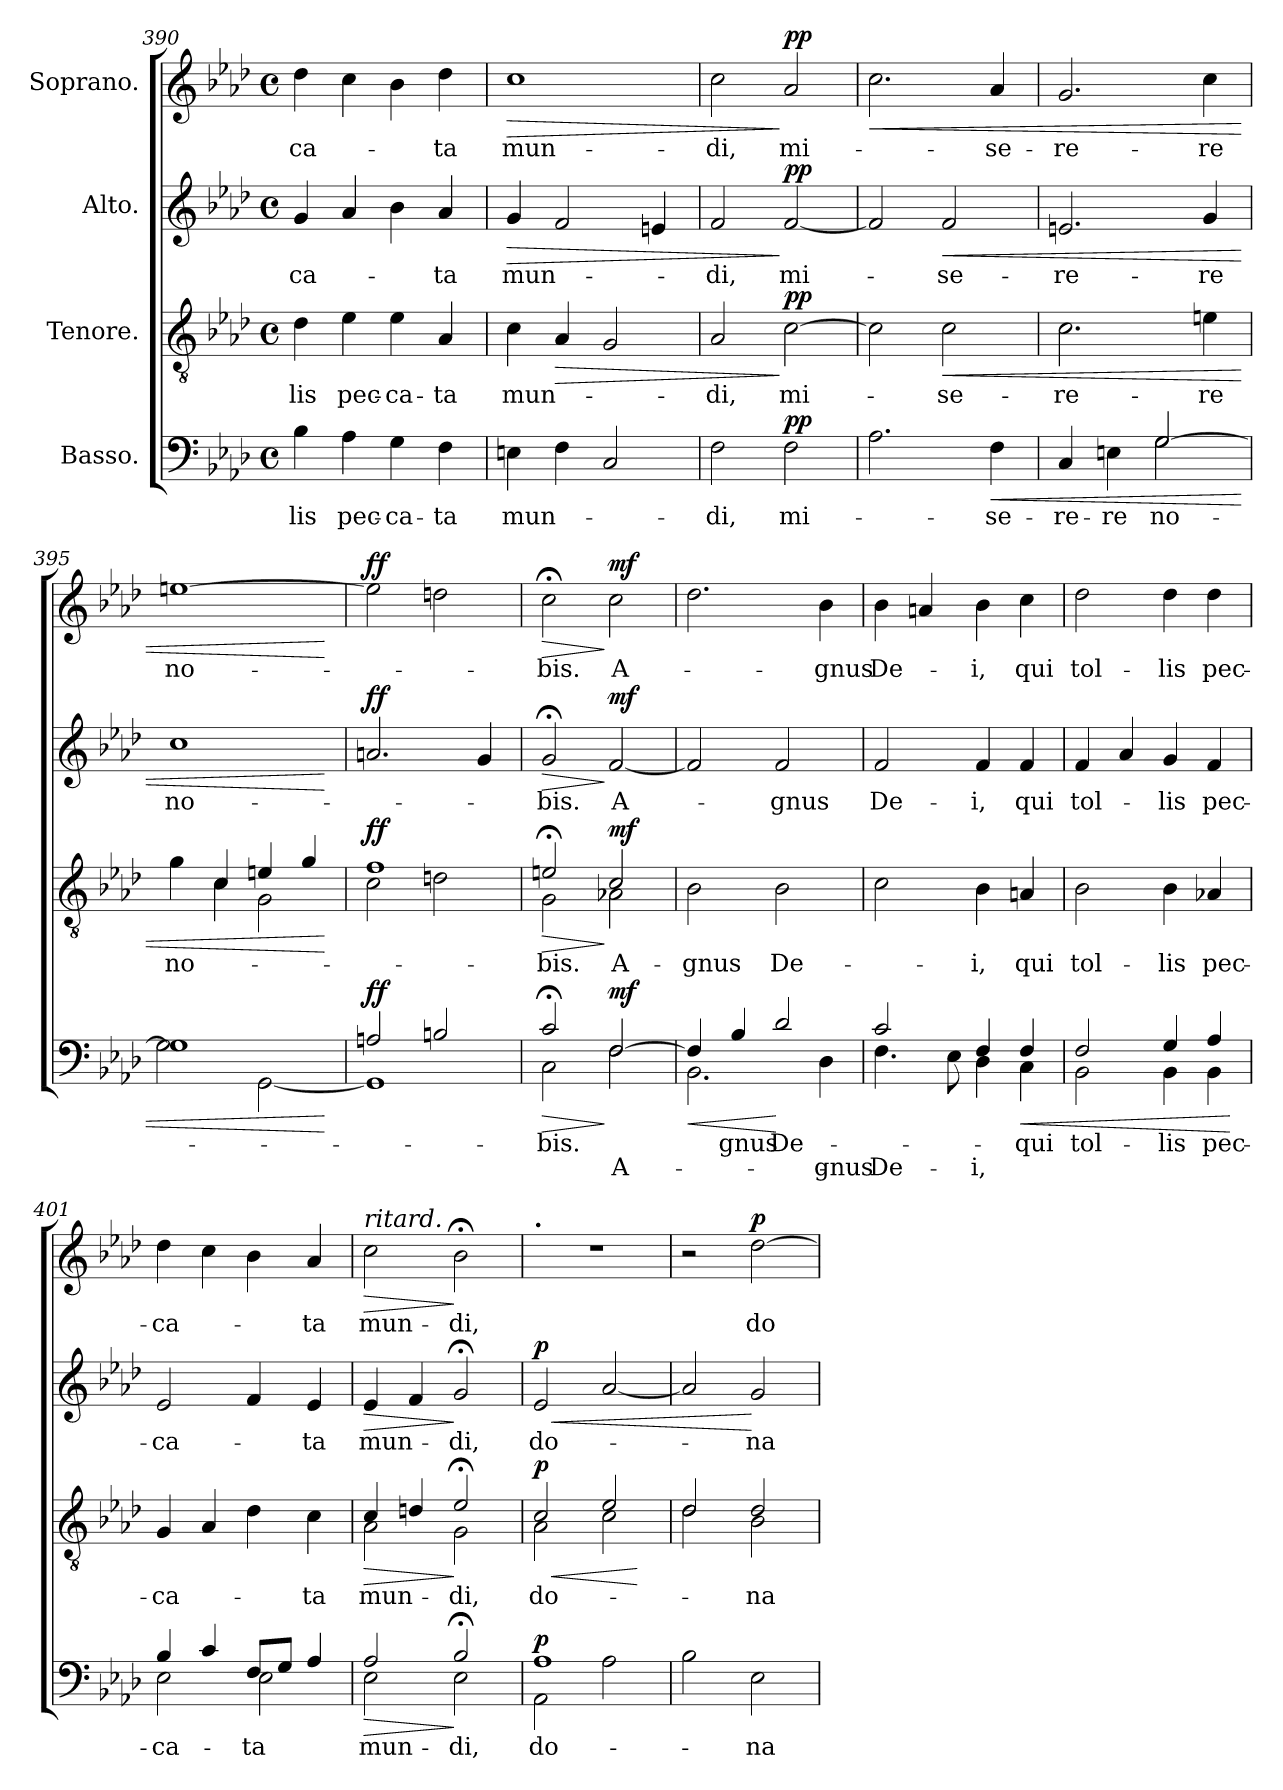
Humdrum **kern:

**kern	**text	**text	**dynam	**kern	**text	**dynam	**kern	**text	**dynam	**kern	**text	**dynam
*part4	*part4	*part4	*part4	*part3	*part3	*part3	*part2	*part2	*part2	*part1	*part1	*part1
*staff4	*staff4	*staff4	*staff4	*staff3	*staff3	*staff3	*staff2	*staff2	*staff2	*staff1	*staff1	*staff1
*I"Basso.	*	*	*	*I"Tenore.	*	*	*I"Alto.	*	*	*I"Soprano.	*	*
!!LO:LB:g=z
*clefF4	*	*	*	*clefGv2	*	*	*clefG2	*	*	*clefG2	*	*
*k[b-e-a-d-]	*	*	*	*k[b-e-a-d-]	*	*	*k[b-e-a-d-]	*	*	*k[b-e-a-d-]	*	*
*M4/4	*	*	*	*M4/4	*	*	*M4/4	*	*	*M4/4	*	*
*met(c)	*	*	*	*met(c)	*	*	*met(c)	*	*	*met(c)	*	*
=390	=390	=390	=390	=390	=390	=390	=390	=390	=390	=390	=390	=390
!	!LO:LY:b	!	!	!	!LO:LY:b	!	!	!LO:LY:b	!	!	!LO:LY:b	!
4B-\	-lis	.	.	4d-\	-lis	.	4g/	-ca-	.	4dd-\	-ca-	.
!	!LO:LY:b	!	!	!	!LO:LY:b	!	!	!	!	!	!	!
4A-\	pec-	.	.	4e-\	pec-	.	4a-/	.	.	4cc\	.	.
!	!LO:LY:b	!	!	!	!LO:LY:b	!	!	!	!	!	!	!
4G\	-ca-	.	.	4e-\	-ca-	.	4b-\	.	.	4b-\	.	.
!	!LO:LY:b	!	!	!	!LO:LY:b	!	!	!LO:LY:b	!	!	!LO:LY:b	!
4F\	-ta	.	.	4A-/	-ta	.	4a-/	-ta	.	4dd-\	-ta	.
=391	=391	=391	=391	=391	=391	=391	=391	=391	=391	=391	=391	=391
!	!LO:LY:b	!	!	!	!LO:LY:b	!	!	!LO:LY:b	!LO:HP:b	!	!LO:LY:b	!LO:HP:b
4En\	mun-	.	.	4c\	mun-	.	4g/	mun-	>	1cc	mun-	>
!	!	!	!	!	!	!LO:HP:b	!	!	!	!	!	!
4F\	.	.	.	4A-/	.	>	2f/	.	.	.	.	.
2C/	.	.	.	2G/	.	.	.	.	.	.	.	.
.	.	.	.	.	.	.	4en/	.	.	.	.	.
=392	=392	=392	=392	=392	=392	=392	=392	=392	=392	=392	=392	=392
!	!LO:LY:b	!	!	!	!LO:LY:b	!	!	!LO:LY:b	!	!	!LO:LY:b	!
2F\	-di,	.	.	2A-/	-di,	.	2f/	-di,	.	2cc\	-di,	.
!	!LO:LY:b	!	!LO:DY:a	!	!LO:LY:b	!LO:DY:n=1:a	!	!LO:LY:b	!LO:DY:n=1:a	!	!LO:LY:b	!LO:DY:n=1:a
2F\	mi-	.	pp	[2c\	mi-	] pp	[2f/	mi-	] pp	2a-/	mi-	] pp
=393	=393	=393	=393	=393	=393	=393	=393	=393	=393	=393	=393	=393
!	!	!	!	!	!	!	!	!	!	!	!	!LO:HP:b
2.A-\	.	.	.	2c\]	.	.	2f/]	.	.	2.cc\	.	<
!	!	!	!	!	!LO:LY:b	!LO:HP:b	!	!LO:LY:b	!LO:HP:b	!	!	!
.	.	.	.	2c\	-se-	<	2f/	-se-	<	.	.	.
!	!LO:LY:b	!	!LO:HP:b	!	!	!	!	!	!	!	!LO:LY:b	!
4F\	-se-	.	<	.	.	.	.	.	.	4a-/	-se-	.
=394	=394	=394	=394	=394	=394	=394	=394	=394	=394	=394	=394	=394
!	!LO:LY:b	!	!	!	!LO:LY:b	!	!	!LO:LY:b	!	!	!LO:LY:b	!
*^	*	*	*	*	*	*	*	*	*	*	*	*
4C/	2ryy	-re-	.	.	2.c\	-re-	.	2.en/	-re-	.	2.g/	-re-	.
!	!	!LO:LY:b	!	!	!	!	!	!	!	!	!	!	!
4En\	.	-re	.	.	.	.	.	.	.	.	.	.	.
!	!	!LO:LY:b	!	!	!	!	!	!	!	!	!	!	!
[2G/	2G\	no-	.	.	.	.	.	.	.	.	.	.	.
!	!	!	!	!	!	!LO:LY:b	!	!	!LO:LY:b	!	!	!LO:LY:b	!
.	.	.	.	.	4en\	-re	.	4g/	-re	.	4cc\	-re	.
=395	=395	=395	=395	=395	=395	=395	=395	=395	=395	=395	=395	=395	=395
!	!	!	!	!	!	!LO:LY:b	!	!	!LO:LY:b	!	!	!LO:LY:b	!
*	*	*	*	*	*^	*	*	*	*	*	*	*	*
1G]	2G\	.	.	.	4g\	4ryy	no-	.	1cc	no-	.	[1een	no-	.
.	.	.	.	.	4c/	4c\	.	.	.	.	.	.	.	.
.	[2GG\	.	.	.	4en/	2G\	.	.	.	.	.	.	.	.
.	.	.	.	.	4g/	.	.	.	.	.	.	.	.	.
*v	*v	*	*	*	*	*	*	*	*	*	*	*	*	*
*	*	*	*	*v	*v	*	*	*	*	*	*	*	*
.	.	.	[	.	.	[	.	.	[	.	.	[
=396	=396	=396	=396	=396	=396	=396	=396	=396	=396	=396	=396	=396
*^	*	*	*	*^	*	*	*	*	*	*	*	*
!	!	!	!	!LO:DY:a	!	!	!	!LO:DY:a	!	!	!LO:DY:a	!	!	!LO:DY:a
2An/	1GG]	.	.	ff	1f	2c\	.	ff	2.an/	.	ff	2ee\]	.	ff
2Bn/	.	.	.	.	.	2dn\	.	.	.	.	.	2ddn\	.	.
.	.	.	.	.	.	.	.	.	4g/	.	.	.	.	.
=397	=397	=397	=397	=397	=397	=397	=397	=397	=397	=397	=397	=397	=397	=397
!	!	!LO:LY:b	!	!LO:HP:b	!	!	!LO:LY:b	!LO:HP:b	!	!LO:LY:b	!LO:HP:b	!	!LO:LY:b	!LO:HP:b
2c;</	2C\	bis.	.	>	2en;</	2G\	bis.	>	2g;</	bis.	>	2cc;<\	bis.	>
!	!	!LO:LY:b	!	!	!	!	!	!	!	!	!	!	!	!
!	!	!	!LO:LY:b	!LO:DY:n=1:a	!	!	!LO:LY:b	!LO:DY:n=1:a	!	!LO:LY:b	!LO:DY:n=1:a	!	!LO:LY:b	!LO:DY:n=1:a
[2F/	2F\	.	A-	] mf	2c/	2A-X\	A-	] mf	[2f/	A-	] mf	2cc\	A-	] mf
!!LO:PB:g=z
=398	=398	=398	=398	=398	=398	=398	=398	=398	=398	=398	=398	=398	=398	=398
!	!	!	!	!LO:HP:b	!	!	!LO:LY:b	!	!	!	!	!	!	!
*	*	*	*	*	*v	*v	*	*	*	*	*	*	*	*
4F/]	2.BB-\	.	.	<	2B-\	-gnus	.	2f/]	.	.	2.dd-\	.	.
!	!	!LO:LY:b	!	!	!	!	!	!	!	!	!	!	!
4B-/	.	-gnus	.	.	.	.	.	.	.	.	.	.	.
!	!	!LO:LY:b	!	!	!	!LO:LY:b	!	!	!LO:LY:b	!	!	!	!
2d-/	.	De-	.	[	2B-\	De-	.	2f/	-gnus	.	.	.	.
!	!	!	!LO:LY:b	!	!	!	!	!	!	!	!	!LO:LY:b	!
.	4D-\	.	-gnus	.	.	.	.	.	.	.	4b-\	-gnus	.
=399	=399	=399	=399	=399	=399	=399	=399	=399	=399	=399	=399	=399	=399
!	!	!	!LO:LY:b	!	!	!	!	!	!LO:LY:b	!	!	!LO:LY:b	!
2c/	4.F\	.	De-	.	2c\	.	.	2f/	De-	.	4b-\	De-	.
.	.	.	.	.	.	.	.	.	.	.	4an/	.	.
.	8E-\	.	.	.	.	.	.	.	.	.	.	.	.
!	!	!LO:LY:b	!	!	!	!	!	!	!	!	!	!	!
!	!	!	!LO:LY:b	!	!	!LO:LY:b	!	!	!LO:LY:b	!	!	!LO:LY:b	!
4F/	4D-\	.	-i,	.	4B-\	-i,	.	4f/	-i,	.	4b-\	-i,	.
!	!	!LO:LY:b	!	!LO:HP:b	!	!LO:LY:b	!	!	!LO:LY:b	!	!	!LO:LY:b	!
4F/	4C\	qui	.	<	4An/	qui	.	4f/	qui	.	4cc\	qui	.
=400	=400	=400	=400	=400	=400	=400	=400	=400	=400	=400	=400	=400	=400
!	!	!LO:LY:b	!	!	!	!LO:LY:b	!	!	!LO:LY:b	!	!	!LO:LY:b	!
2F/	2BB-\	tol-	.	.	2B-\	tol-	.	4f/	tol-	.	2dd-\	tol-	.
.	.	.	.	.	.	.	.	4a-/	.	.	.	.	.
!	!	!LO:LY:b	!	!	!	!LO:LY:b	!	!	!LO:LY:b	!	!	!LO:LY:b	!
4G/	4BB-\	-lis	.	.	4B-\	-lis	.	4g/	-lis	.	4dd-\	-lis	.
!	!	!LO:LY:b	!	!	!	!LO:LY:b	!	!	!LO:LY:b	!	!	!LO:LY:b	!
4A-/	4BB-\	pec-	.	.	4A-X/	pec-	.	4f/	pec-	.	4dd-\	pec-	.
*v	*v	*	*	*	*	*	*	*	*	*	*	*	*
.	.	.	[	.	.	.	.	.	.	.	.	.
=401	=401	=401	=401	=401	=401	=401	=401	=401	=401	=401	=401	=401
!	!LO:LY:b	!	!	!	!LO:LY:b	!	!	!LO:LY:b	!	!	!LO:LY:b	!
*^	*	*	*	*	*	*	*	*	*	*	*	*
4B-/	2E-\	-ca-	.	.	4G/	-ca-	.	2e-/	-ca-	.	4dd-\	-ca-	.
4c/	.	.	.	.	4A-/	.	.	.	.	.	4cc\	.	.
!	!	!LO:LY:b	!	!	!	!	!	!	!	!	!	!	!
8F/L	2E-\	-ta	.	.	4d-\	.	.	4f/	.	.	4b-\	.	.
8G/J	.	.	.	.	.	.	.	.	.	.	.	.	.
!	!	!	!	!	!	!LO:LY:b	!	!	!LO:LY:b	!	!	!LO:LY:b	!
4A-/	.	.	.	.	4c\	-ta	.	4e-/	-ta	.	4a-/	-ta	.
=402	=402	=402	=402	=402	=402	=402	=402	=402	=402	=402	=402	=402	=402
!	!	!	!	!	!	!	!	!	!	!	!LO:TX:a:i:t=ritard.	!	!
!	!	!LO:LY:b	!	!LO:HP:b	!	!LO:LY:b	!LO:HP:b	!	!LO:LY:b	!LO:HP:b	!	!LO:LY:b	!LO:HP:b
*	*	*	*	*	*^	*	*	*	*	*	*	*	*
2A-/	2E-\	mun-	.	>	4c/	2A-\	mun-	>	4e-/	mun-	>	2cc\	mun-	>
.	.	.	.	.	4dn/	.	.	.	4f/	.	.	.	.	.
!	!	!LO:LY:b	!	!	!	!	!LO:LY:b	!	!	!LO:LY:b	!	!	!LO:LY:b	!
2B-;</	2E-\	-di,	.	]	2e-;</	2G\	-di,	]	2g;</	-di,	]	2b-;<\	-di,	]
=403	=403	=403	=403	=403	=403	=403	=403	=403	=403	=403	=403	=403	=403	=403
*	*	*	*	*	*	*	*	*	*	*	*	*MM96	*	*
!	!	!	!	!	!	!	!	!	!	!	!	!LO:TX:a:B:t=.	!	!
!	!	!LO:LY:b	!	!LO:DY:a	!	!	!LO:LY:b	!LO:HP:b	!	!LO:LY:b	!LO:HP:b	!	!	!
!	!	!	!	!	!	!	!	!LO:DY:n=1:a	!	!	!LO:DY:n=1:a	!	!	!
1A-	2AA-\	do-	.	p	2c/	2A-\	do-	< p	2e-/	do-	< p	1r	.	.
.	2A-\	.	.	.	2e-/	2c\	.	.	[2a-/	.	.	.	.	.
*v	*v	*	*	*	*	*	*	*	*	*	*	*	*	*
*	*	*	*	*v	*v	*	*	*	*	*	*	*	*
.	.	.	.	.	.	[	.	.	.	.	.	.
!!LO:LB:g=z
=404	=404	=404	=404	=404	=404	=404	=404	=404	=404	=404	=404	=404
*	*	*	*	*^	*	*	*	*	*	*	*	*
2B-\	.	.	.	2d-/	2d-\	.	.	2a-/]	.	.	2r	.	.
!	!LO:LY:b	!	!	!	!	!LO:LY:b	!	!	!LO:LY:b	!	!	!LO:LY:b	!LO:DY:a
2E-\	-na	.	.	2d-/	2B-\	-na	.	2g/	-na	[	[2dd-\	do-	p
*	*	*	*	*v	*v	*	*	*	*	*	*	*	*
=	=	=	=	=	=	=	=	=	=	=	=	=
*-	*-	*-	*-	*-	*-	*-	*-	*-	*-	*-	*-	*-
